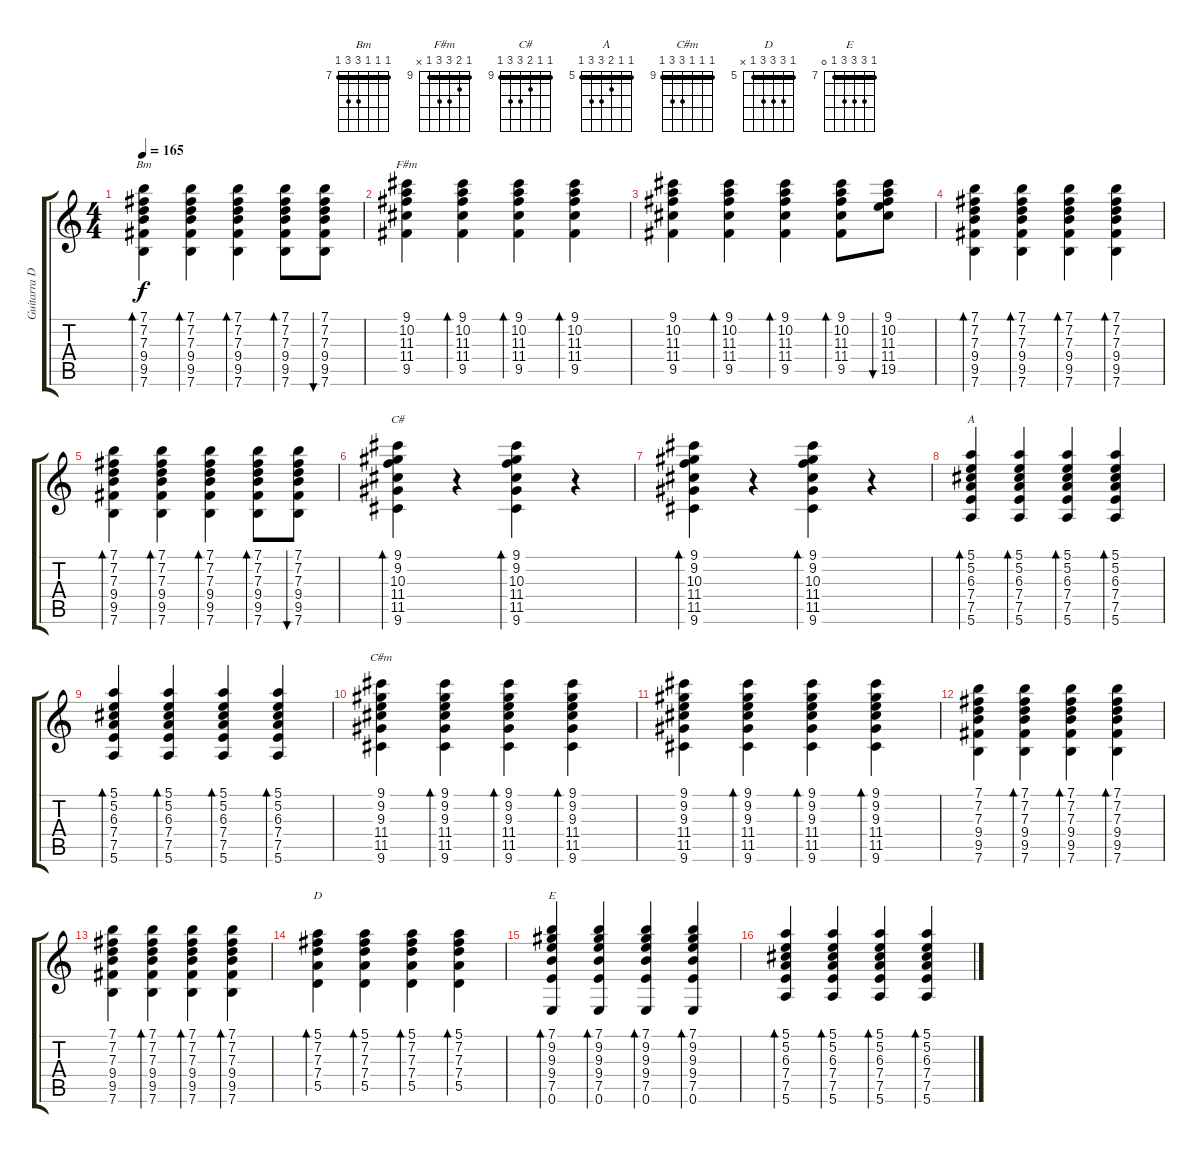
\track ("Guitarra Dib Hadra" "Guitarra D") {instrument electricguitarclean}
\staff {score tabs}
\tuning (E4 B3 G3 D3 A2 E2) {hide}
\chord ("Bm" 7 7 7 9 9 7) {firstfret 7 barre 7}
\chord ("F#m" 9 10 11 11 9 x) {firstfret 9 barre 9}
\chord ("C#" 9 9 10 11 11 9) {firstfret 9 barre 9}
\chord ("A" 5 5 6 7 7 5) {firstfret 5 barre 5}
\chord ("C#m" 9 9 9 11 11 9) {firstfret 9 barre 9}
\chord ("D" 5 7 7 7 5 x) {firstfret 5 barre 5}
\chord ("E" 7 9 9 9 7 0) {firstfret 7 barre 7}
\ts (4 4)
\tempo 165
\clef g2
\ks c
(7.1 7.2 7.3 9.4 9.5 7.6).4{bd 30 ch "Bm" dy f} (7.1 7.2 7.3 9.4 9.5 7.6).4{bd 30} (7.1 7.2 7.3 9.4 9.5 7.6).4{bd 30} (7.1 7.2 7.3 9.4 9.5 7.6).8{bd 30} (7.1 7.2 7.3 9.4 9.5 7.6).8{bu 30} |
(9.1 10.2 11.3 11.4 9.5).4{ch "F#m"} (9.1 10.2 11.3 11.4 9.5).4{bd 30} (9.1 10.2 11.3 11.4 9.5).4{bd 30} (9.1 10.2 11.3 11.4 9.5).4{bd 30} |
(9.1 10.2 11.3 11.4 9.5).4 (9.1 10.2 11.3 11.4 9.5).4{bd 30} (9.1 10.2 11.3 11.4 9.5).4{bd 30} (9.1 10.2 11.3 11.4 9.5).8{bd 30} (9.1 10.2 11.3 11.4 19.5).8{bu 30} |
(7.1 7.2 7.3 9.4 9.5 7.6).4{bd 30} (7.1 7.2 7.3 9.4 9.5 7.6).4{bd 30} (7.1 7.2 7.3 9.4 9.5 7.6).4{bd 30} (7.1 7.2 7.3 9.4 9.5 7.6).4{bd 30} |
(7.1 7.2 7.3 9.4 9.5 7.6).4{bd 30} (7.1 7.2 7.3 9.4 9.5 7.6).4{bd 30} (7.1 7.2 7.3 9.4 9.5 7.6).4{bd 30} (7.1 7.2 7.3 9.4 9.5 7.6).8{bd 30} (7.1 7.2 7.3 9.4 9.5 7.6).8{bu 30} |
(9.1 9.2 10.3 11.4 11.5 9.6).4{bd 30 ch "C#"} r.4 (9.1 9.2 10.3 11.4 11.5 9.6).4{bd 30} r.4 |
(9.1 9.2 10.3 11.4 11.5 9.6).4{bd 30} r.4 (9.1 9.2 10.3 11.4 11.5 9.6).4{bd 30} r.4 |
(5.1 5.2 6.3 7.4 7.5 5.6).4{bd 30 ch "A"} (5.1 5.2 6.3 7.4 7.5 5.6).4{bd 30} (5.1 5.2 6.3 7.4 7.5 5.6).4{bd 30} (5.1 5.2 6.3 7.4 7.5 5.6).4{bd 30} |
(5.1 5.2 6.3 7.4 7.5 5.6).4{bd 30} (5.1 5.2 6.3 7.4 7.5 5.6).4{bd 30} (5.1 5.2 6.3 7.4 7.5 5.6).4{bd 30} (5.1 5.2 6.3 7.4 7.5 5.6).4{bd 30} |
(9.1 9.2 9.3 11.4 11.5 9.6).4{ch "C#m"} (9.1 9.2 9.3 11.4 11.5 9.6).4{bd 30} (9.1 9.2 9.3 11.4 11.5 9.6).4{bd 30} (9.1 9.2 9.3 11.4 11.5 9.6).4{bd 30} |
(9.1 9.2 9.3 11.4 11.5 9.6).4 (9.1 9.2 9.3 11.4 11.5 9.6).4{bd 30} (9.1 9.2 9.3 11.4 11.5 9.6).4{bd 30} (9.1 9.2 9.3 11.4 11.5 9.6).4{bd 30} |
(7.1 7.2 7.3 9.4 9.5 7.6).4 (7.1 7.2 7.3 9.4 9.5 7.6).4{bd 30} (7.1 7.2 7.3 9.4 9.5 7.6).4{bd 30} (7.1 7.2 7.3 9.4 9.5 7.6).4{bd 30} |
(7.1 7.2 7.3 9.4 9.5 7.6).4 (7.1 7.2 7.3 9.4 9.5 7.6).4{bd 30} (7.1 7.2 7.3 9.4 9.5 7.6).4{bd 30} (7.1 7.2 7.3 9.4 9.5 7.6).4{bd 30} |
(5.1 7.2 7.3 7.4 5.5).4{bd 30 ch "D"} (5.1 7.2 7.3 7.4 5.5).4{bd 30} (5.1 7.2 7.3 7.4 5.5).4{bd 30} (5.1 7.2 7.3 7.4 5.5).4{bd 30} |
(7.1 9.2 9.3 9.4 7.5 0.6).4{bd 30 ch "E"} (7.1 9.2 9.3 9.4 7.5 0.6).4{bd 30} (7.1 9.2 9.3 9.4 7.5 0.6).4{bd 30} (7.1 9.2 9.3 9.4 7.5 0.6).4{bd 30} |
(5.1 5.2 6.3 7.4 7.5 5.6).4{bd 30} (5.1 5.2 6.3 7.4 7.5 5.6).4{bd 30} (5.1 5.2 6.3 7.4 7.5 5.6).4{bd 30} (5.1 5.2 6.3 7.4 7.5 5.6).4{bd 30}
